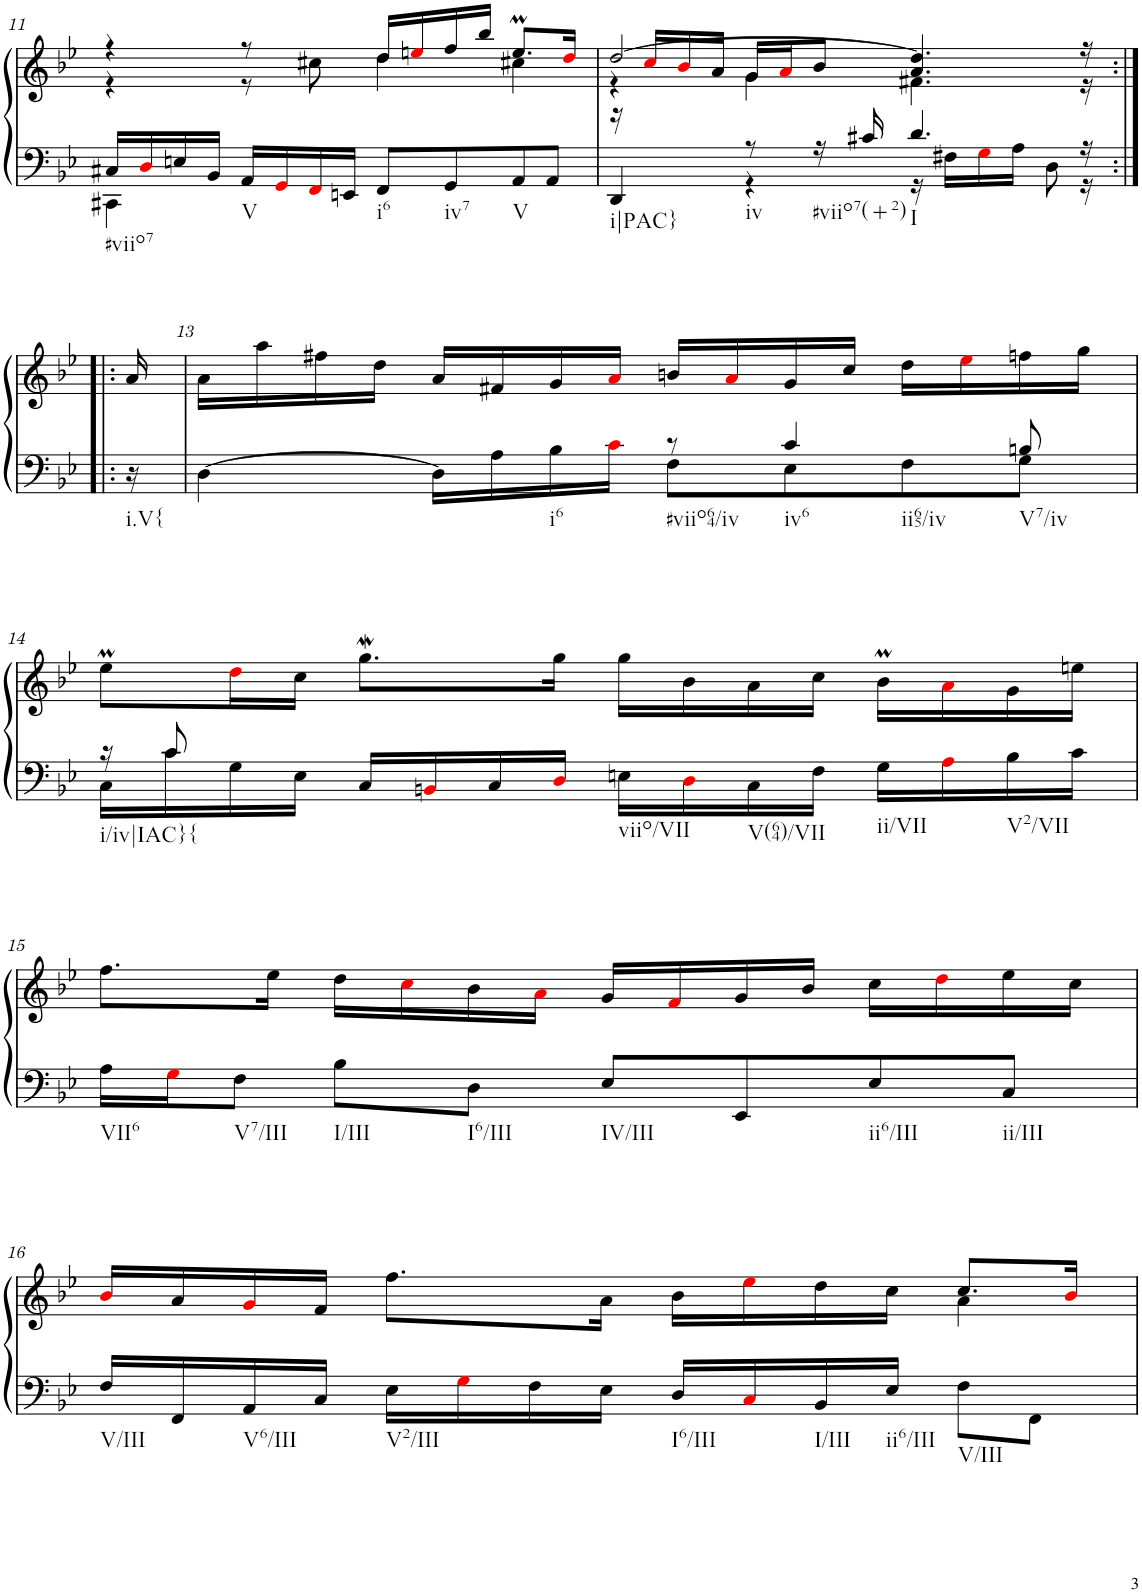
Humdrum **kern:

**kern	**kern
*part1	*part1
*staff2	*staff1
*I"unbenannt1	*
!!LO:PB:g=z
*clefF4	*clefG2
*k[b-e-]	*k[b-e-]
*M4/4	*M4/4
=11	=11
*^	*^
!LO:TX:b:t=#viio7	!	!	!
16C#X/LL	4CC#X\	4r	4r
16Di/	.	.	.
16En/	.	.	.
16BB-/JJ	.	.	.
!LO:TX:b:t=V	!	!	!
16AA/LL	2.ryy	8r	8r
16GGi/	.	.	.
16FFi/	.	8cc#X\	8ryy
16EEn/JJ	.	.	.
!LO:TX:b:t=i6	!	!	!
8FF/L	.	16dd/LL	4dd\
.	.	16eeni/	.
!LO:TX:b:t=iv7	!	!	!
8GG/	.	16ff/	.
.	.	16bb-/JJ	.
!LO:TX:b:t=V	!	!	!
8AA/	.	8.eem/L	4cc#X\
8AA/J	.	.	.
.	.	16ddi/Jk	.
=12	=12	=12	=12
*	*	*	*^
!LO:TX:b:t=i|PAC}	!	!	!	!
4DD/	4ryy	[2dd/	4r	16r
.	.	.	.	16cci/LL
.	.	.	.	16b-i/
.	.	.	.	16a/JJ
!LO:TX:b:t=iv	!	!	!	!
8r	4r	.	4g\	16g/LL
.	.	.	.	16ai/J
!LO:TX:b:t=#viio7(+2)	!	!	!	!
16r	.	.	.	8b-/J
16c#X/	.	.	.	.
!LO:TX:b:t=I	!	!	!	!
4.d/	16r	4.dd/]	4.f#X\	4.a/
.	16F#X\LL	.	.	.
.	16Gi\	.	.	.
.	16A\JJ	.	.	.
.	8D\	.	.	.
16r	16r	16r	16r	16ryy
!!LO:LB:g=z
=12X1:|!|:	=12X1:|!|:	=12X1:|!|:	=12X1:|!|:	=12X1:|!|:
!LO:TX:b:t=i.V{	!	!	!	!
*v	*v	*	*	*
*	*v	*v	*v
16r	16a/
=13	=13
*^	*
[4D\	2ryy	16a\LL
.	.	16aa\
.	.	16ff#X\
.	.	16dd\JJ
16D\LL]	.	16a/LL
16A\	.	16f#X/
!LO:TX:b:t=i6	!	!
16B-\	.	16g/
16ci\JJ	.	16ai/JJ
!LO:TX:b:t=#viio64/iv	!	!
8r	8F\L	16bn/LL
.	.	16ai/
!LO:TX:b:t=iv6	!	!
!LO:TX:b:t=ii65/iv	!	!
4c/	8E-\	16g/
.	.	16cc/JJ
.	8F\	16dd\LL
.	.	16ee-i\
!LO:TX:b:t=V7/iv	!	!
8Bn/	8G\J	16ffn\
.	.	16gg\JJ
!!LO:LB:g=z
=14	=14	=14
!LO:TX:b:t=i/iv|IAC}{	!	!
16r	16C\LL	8ee-M\L
8c/	16c\	.
.	16G\	16ddi\L
16ryy	16E-\JJ	16cc\JJ
16C/LL	2.ryy	8.ggW\L
16BBni/	.	.
16C/	.	.
16Di/JJ	.	16gg\Jk
!LO:TX:b:t=viio/VII	!	!
16En\LL	.	16gg\LL
16Di\	.	16b-\
!LO:TX:b:t=V(64)/VII	!	!
16C\	.	16a\
16F\JJ	.	16cc\JJ
!LO:TX:b:t=ii/VII	!	!
16G\LL	.	16b-M\LL
16Ai\	.	16ai\
!LO:TX:b:t=V2/VII	!	!
16B-\	.	16g\
16c\JJ	.	16een\JJ
*v	*v	*
!!LO:LB:g=z
=15	=15
!LO:TX:b:t=VII6	!
16A\LL	8.ff\L
16Gi\J	.
!LO:TX:b:t=V7/III	!
8F\J	.
.	16ee-\Jk
!LO:TX:b:t=I/III	!
8B-\L	16dd\LL
.	16cci\
!LO:TX:b:t=I6/III	!
8D\J	16b-\
.	16ai\JJ
!LO:TX:b:t=IV/III	!
8E-/L	16g/LL
.	16fi/
8EE-/	16g/
.	16b-/JJ
!LO:TX:b:t=ii6/III	!
8E-/	16cc\LL
.	16ddi\
!LO:TX:b:t=ii/III	!
8C/J	16ee-\
.	16cc\JJ
!!LO:LB:g=z
=16	=16
*	*^
!LO:TX:b:t=V/III	!	!
16F/LL	16b-i/LL	2.ryy
16FF/	16a/	.
!LO:TX:b:t=V6/III	!	!
16AA/	16gi/	.
16C/JJ	16f/JJ	.
!LO:TX:b:t=V2/III	!	!
16E-\LL	8.ff\L	.
16Gi\	.	.
16F\	.	.
16E-\JJ	16a\Jk	.
!LO:TX:b:t=I6/III	!	!
16D/LL	16b-\LL	.
16Ci/	16ee-i\	.
!LO:TX:b:t=I/III	!	!
16BB-/	16dd\	.
!LO:TX:b:t=ii6/III	!	!
16E-/JJ	16cc\JJ	.
!LO:TX:b:t=V/III	!	!
8F\L	8.cc/L	4a\
8FF\J	.	.
.	16b-i/Jk	.
*	*v	*v
=	=
*-	*-
